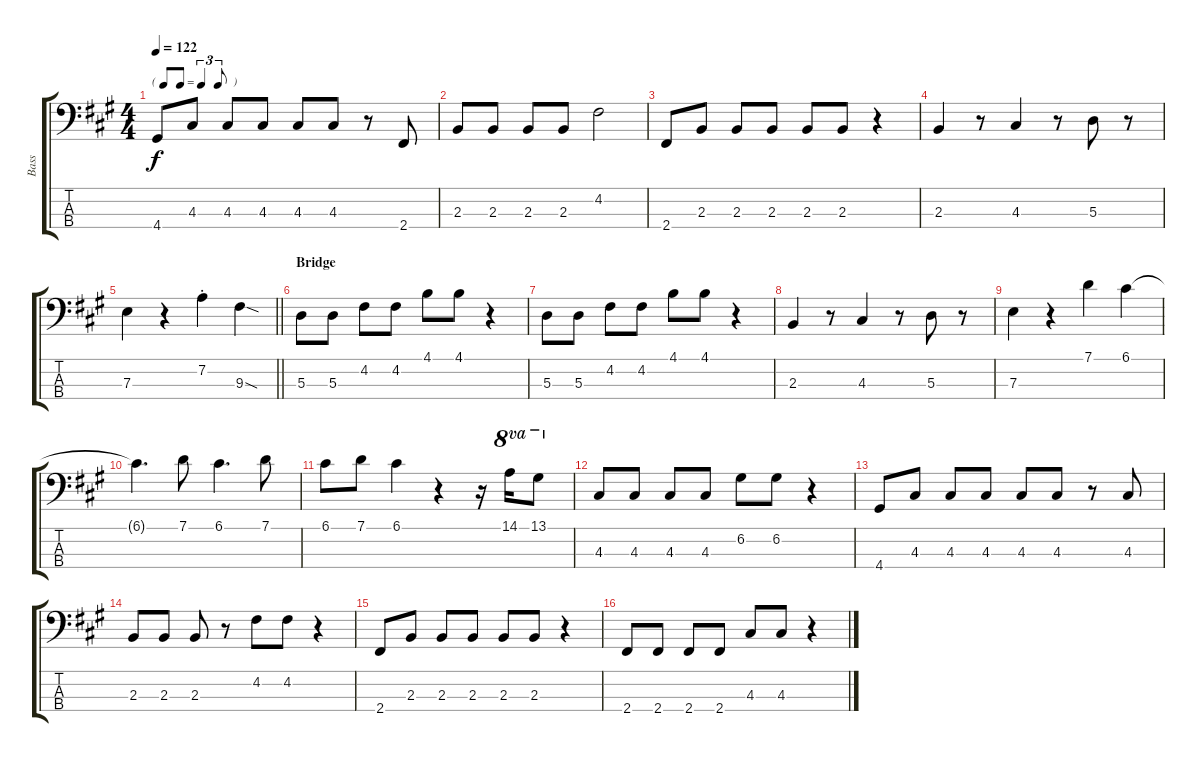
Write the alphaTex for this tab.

\track ("Bass" "Bass") {instrument electricbassfinger}
\staff {score tabs}
\tuning (G2 D2 A1 E1) {hide}
\ts (4 4)
\tf triplet8th
\tempo 122
\clef f4
\ks a
4.4.8{dy f} 4.3.8 4.3.8 4.3.8 4.3.8 4.3.8 r.8 2.4.8 |
2.3.8 2.3.8 2.3.8 2.3.8 4.2.2 |
2.4.8 2.3.8 2.3.8 2.3.8 2.3.8 2.3.8 r.4 |
2.3.4 r.8 4.3.4 r.8 5.3.8 r.8 |
\barLineRight lightlight
7.3.4 r.4 7.2{st}.4 9.3{sod}.4 |
\section ("" "Bridge")
5.3.8 5.3.8 4.2.8 4.2.8 4.1.8 4.1.8 r.4 |
5.3.8 5.3.8 4.2.8 4.2.8 4.1.8 4.1.8 r.4 |
2.3.4 r.8 4.3.4 r.8 5.3.8 r.8 |
7.3.4 r.4 7.1.4 6.1.4 |
6.1{t}.4{d} 7.1.8 6.1.4{d} 7.1.8 |
6.1.8 7.1.8 6.1.4 r.4 r.16 14.1.16{ot 8va} 13.1.8{ot 8va} |
4.3.8 4.3.8 4.3.8 4.3.8 6.2.8 6.2.8 r.4 |
4.4.8 4.3.8 4.3.8 4.3.8 4.3.8 4.3.8 r.8 4.3.8 |
2.3.8 2.3.8 2.3.8 r.8 4.2.8 4.2.8 r.4 |
2.4.8 2.3.8 2.3.8 2.3.8 2.3.8 2.3.8 r.4 |
2.4.8 2.4.8 2.4.8 2.4.8 4.3.8 4.3.8 r.4
